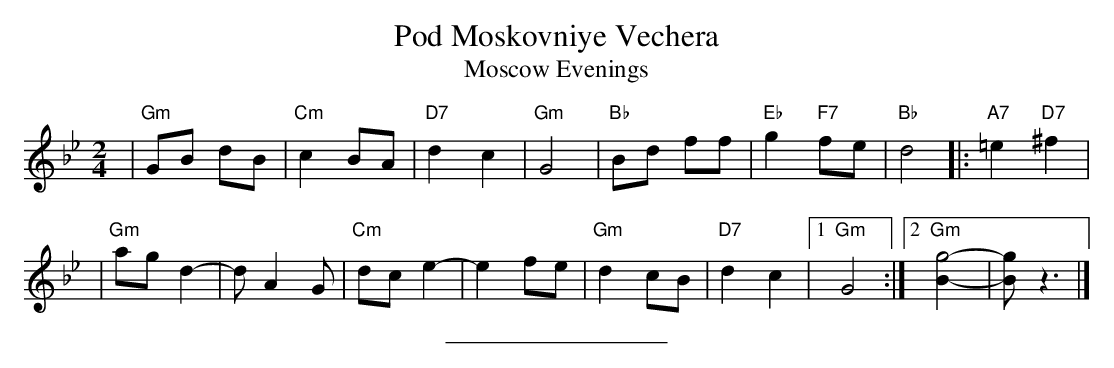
X:1
T: Pod Moskovniye Vechera
T: Moscow Evenings
M: 2/4
L: 1/8
K: Gm
| "Gm"GB dB | "Cm"c2 BA | "D7"d2 c2 | "Gm"G4 \
| "Bb"Bd ff | "Eb"g2 "F7"fe | "Bb"d4 |: "A7"=e2 "D7"^f2 |
| "Gm"ag d2- | d A2G | "Cm"dc e2- | e2 fe \
| "Gm"d2 cB | "D7"d2 c2 |1 "Gm"G4 :|2 "Gm"[g4-B2-] | [gB]z3 |]
